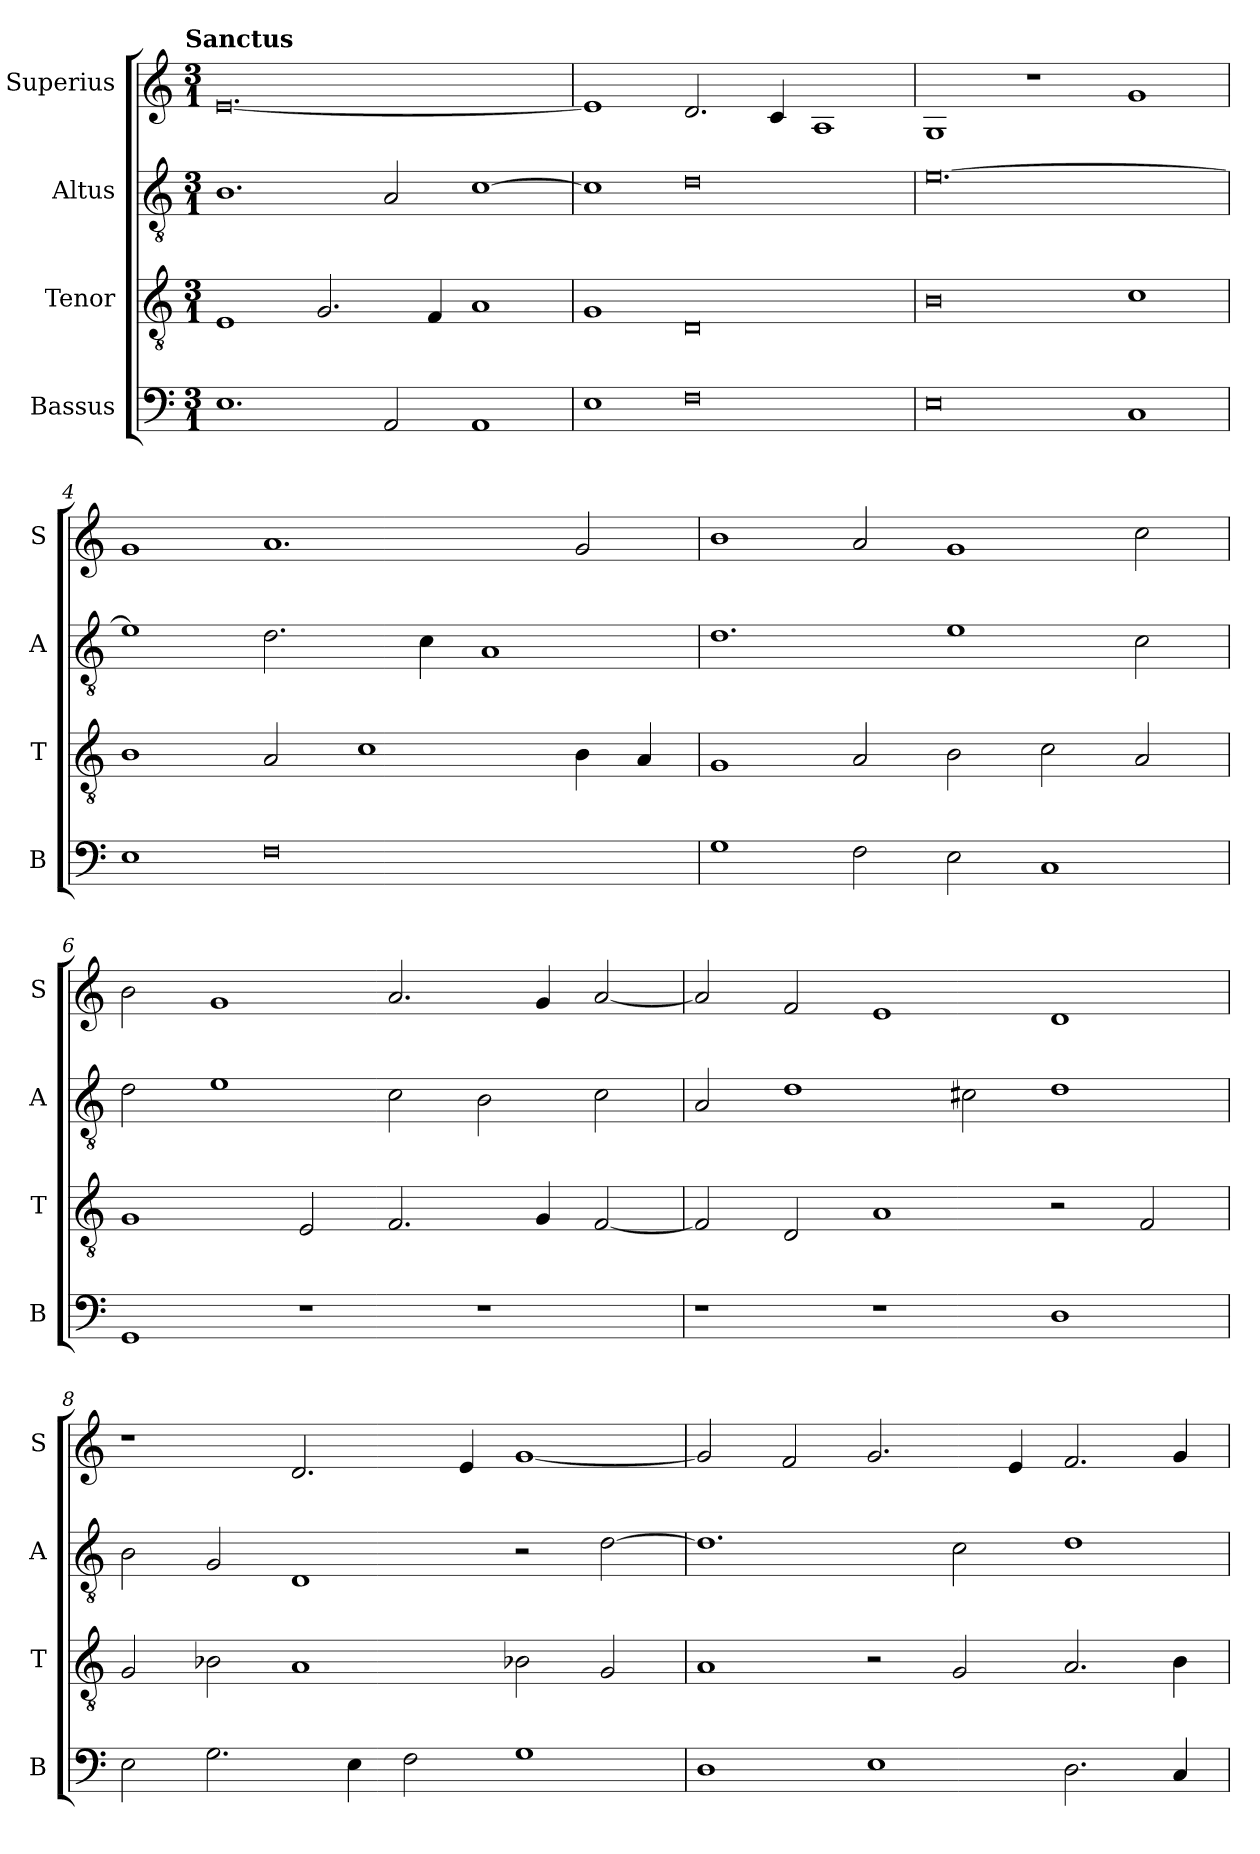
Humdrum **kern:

**kern	**kern	**kern	**kern
*part4	*part3	*part2	*part1
*staff4	*staff3	*staff2	*staff1
*I"Bassus	*I"Tenor	*I"Altus	*I"Superius
*I'B	*I'T	*I'A	*I'S
*clefF4	*clefGv2	*clefGv2	*clefG2
*k[]	*k[]	*k[]	*k[]
!!LO:TX:omd:t=Sanctus
*M3/1	*M3/1	*M3/1	*M3/1
=1	=1	=1	=1
1.E	1E	1.B	[0.e
.	2.G/	.	.
2AA/	.	2A/	.
.	4F/	.	.
1AA	1A	[1c	.
=2	=2	=2	=2
1E	1G	1c]	1e]
0F	0D	0d	2.d/
.	.	.	4c/
.	.	.	1A
=3	=3	=3	=3
0E	0B	[0.e	1G
.	.	.	1r
1C	1c	.	1g
=4	=4	=4	=4
1E	1B	1e]	1g
0F	2A/	2.d\	1.a
.	1c	.	.
.	.	4c\	.
.	.	1A	.
.	4B\	.	2g/
.	4A/	.	.
=5	=5	=5	=5
1G	1G	1.d	1b
2F\	2A/	.	2a/
2E\	2B\	1e	1g
1C	2c\	.	.
.	2A/	2c\	2cc\
=6	=6	=6	=6
1GG	1G	2d\	2b\
.	.	1e	1g
1r	2E/	.	.
.	2.F/	2c\	2.a/
1r	.	2B\	.
.	4G/	.	4g/
.	[2F/	2c\	[2a/
=7	=7	=7	=7
1r	2F/]	2A/	2a/]
.	2D/	1d	2f/
1r	1A	.	1e
.	.	2c#X\	.
1D	2r	1d	1d
.	2F/	.	.
=8	=8	=8	=8
2E\	2G/	2B\	1r
2.G\	2B-X\	2G/	.
.	1A	1D	2.d/
4E\	.	.	.
2F\	.	.	.
.	.	.	4e/
1G	2B-X\	2r	[1g
.	2G/	[2d\	.
=9	=9	=9	=9
1D	1A	1.d]	2g/]
.	.	.	2f/
1E	2r	.	2.g/
.	2G/	2c\	.
.	.	.	4e/
2.D\	2.A/	1d	2.f/
4C/	4B\	.	4g/
=	=	=	=
*-	*-	*-	*-
